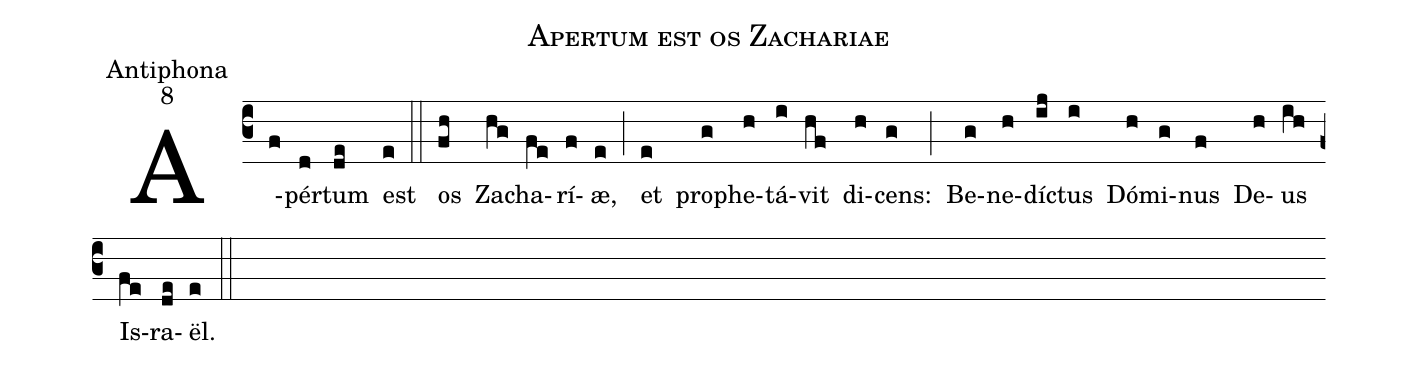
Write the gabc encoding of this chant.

name:Apertum est os Zachariae;
office-part:Antiphona;
mode:8;
%%
(c3) A(f)pér(d)tum(de) est(e) (::) os(fh) Za(hg)cha(fe)rí(f)æ,(e) (;) et(e) pro(g)phe(h)tá(i)vit(hf) di(h)cens:(g) (;) Be(g)ne(h)dí(ij)ctus(i) Dó(h)mi(g)nus(f) De(h)us(ih) Is(fe)ra(de)ël.(e) (::)
